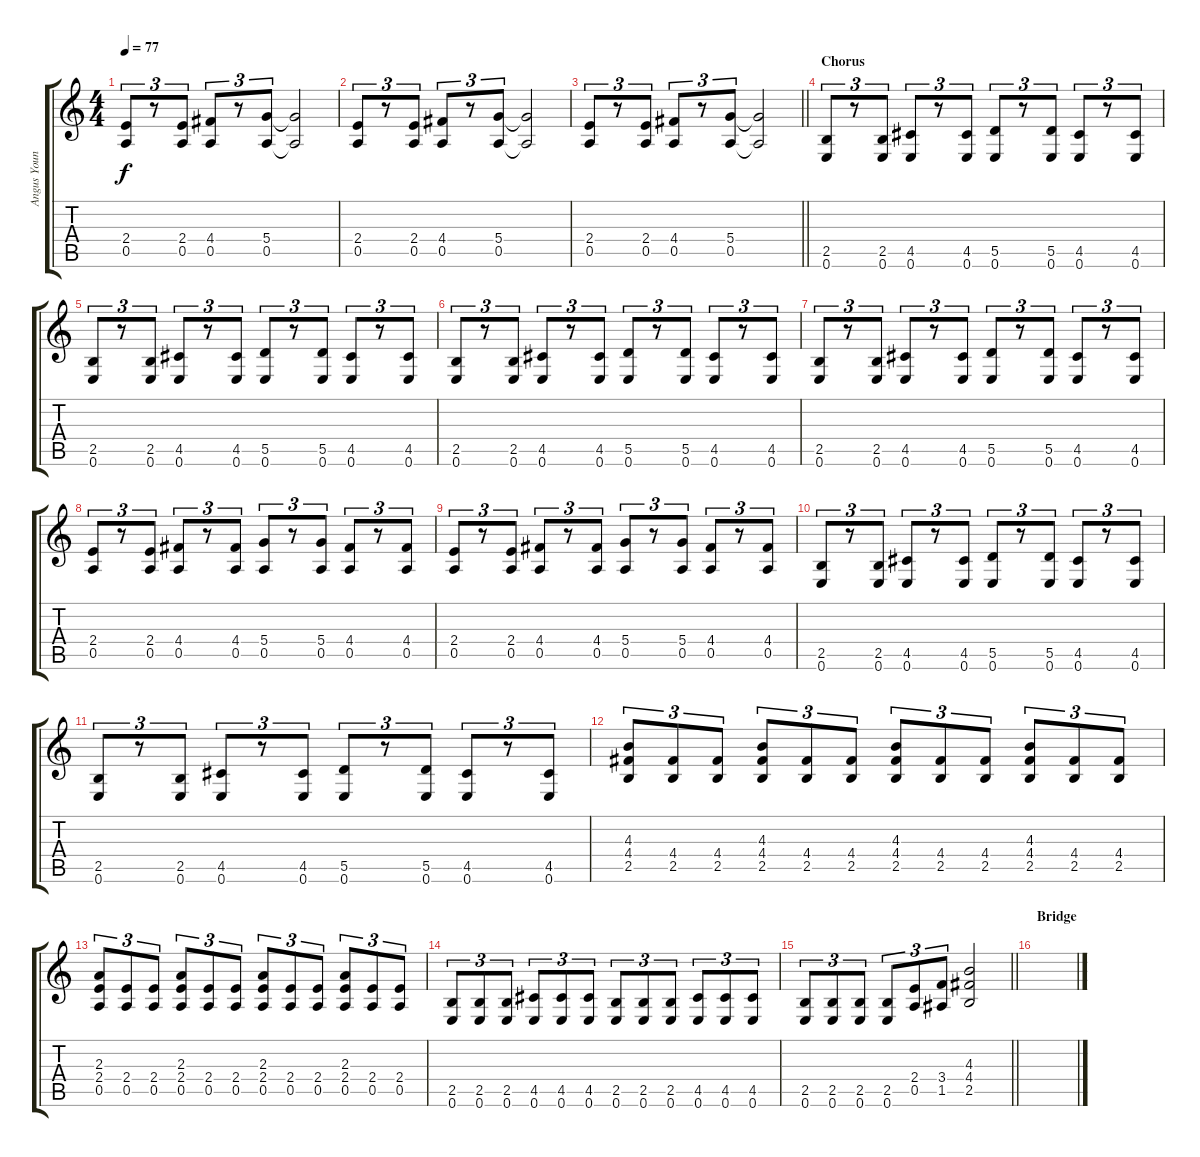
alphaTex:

\track ("Angus Young" "Angus Youn") {instrument distortionguitar}
\staff {score tabs}
\tuning (E4 B3 G3 D3 A2 E2) {hide}
\ts (4 4)
\tempo 77
\clef g2
\ks c
(2.4 0.5).8{tu (3 2) dy f} r.8{tu (3 2)} (2.4 0.5).8{tu (3 2)} (4.4 0.5).8{tu (3 2)} r.8{tu (3 2)} (5.4 0.5).8{tu (3 2)} (5.4{t} 0.5{t}).2 |
(2.4 0.5).8{tu (3 2) volume 15} r.8{tu (3 2)} (2.4 0.5).8{tu (3 2)} (4.4 0.5).8{tu (3 2)} r.8{tu (3 2)} (5.4 0.5).8{tu (3 2)} (5.4{t} 0.5{t}).2 |
\barLineRight lightlight
(2.4 0.5).8{tu (3 2)} r.8{tu (3 2)} (2.4 0.5).8{tu (3 2)} (4.4 0.5).8{tu (3 2)} r.8{tu (3 2)} (5.4 0.5).8{tu (3 2)} (5.4{t} 0.5{t}).2 |
\section ("" "Chorus")
(2.5 0.6).8{tu (3 2) volume 13 instrument distortionguitar} r.8{tu (3 2)} (2.5 0.6).8{tu (3 2)} (4.5 0.6).8{tu (3 2)} r.8{tu (3 2)} (4.5 0.6).8{tu (3 2)} (5.5 0.6).8{tu (3 2)} r.8{tu (3 2)} (5.5 0.6).8{tu (3 2)} (4.5 0.6).8{tu (3 2)} r.8{tu (3 2)} (4.5 0.6).8{tu (3 2)} |
(2.5 0.6).8{tu (3 2)} r.8{tu (3 2)} (2.5 0.6).8{tu (3 2)} (4.5 0.6).8{tu (3 2)} r.8{tu (3 2)} (4.5 0.6).8{tu (3 2)} (5.5 0.6).8{tu (3 2)} r.8{tu (3 2)} (5.5 0.6).8{tu (3 2)} (4.5 0.6).8{tu (3 2)} r.8{tu (3 2)} (4.5 0.6).8{tu (3 2)} |
(2.5 0.6).8{tu (3 2)} r.8{tu (3 2)} (2.5 0.6).8{tu (3 2)} (4.5 0.6).8{tu (3 2)} r.8{tu (3 2)} (4.5 0.6).8{tu (3 2)} (5.5 0.6).8{tu (3 2)} r.8{tu (3 2)} (5.5 0.6).8{tu (3 2)} (4.5 0.6).8{tu (3 2)} r.8{tu (3 2)} (4.5 0.6).8{tu (3 2)} |
(2.5 0.6).8{tu (3 2)} r.8{tu (3 2)} (2.5 0.6).8{tu (3 2)} (4.5 0.6).8{tu (3 2)} r.8{tu (3 2)} (4.5 0.6).8{tu (3 2)} (5.5 0.6).8{tu (3 2)} r.8{tu (3 2)} (5.5 0.6).8{tu (3 2)} (4.5 0.6).8{tu (3 2)} r.8{tu (3 2)} (4.5 0.6).8{tu (3 2)} |
(2.4 0.5).8{tu (3 2)} r.8{tu (3 2)} (2.4 0.5).8{tu (3 2)} (4.4 0.5).8{tu (3 2)} r.8{tu (3 2)} (4.4 0.5).8{tu (3 2)} (5.4 0.5).8{tu (3 2)} r.8{tu (3 2)} (5.4 0.5).8{tu (3 2)} (4.4 0.5).8{tu (3 2)} r.8{tu (3 2)} (4.4 0.5).8{tu (3 2)} |
(2.4 0.5).8{tu (3 2)} r.8{tu (3 2)} (2.4 0.5).8{tu (3 2)} (4.4 0.5).8{tu (3 2)} r.8{tu (3 2)} (4.4 0.5).8{tu (3 2)} (5.4 0.5).8{tu (3 2)} r.8{tu (3 2)} (5.4 0.5).8{tu (3 2)} (4.4 0.5).8{tu (3 2)} r.8{tu (3 2)} (4.4 0.5).8{tu (3 2)} |
(2.5 0.6).8{tu (3 2)} r.8{tu (3 2)} (2.5 0.6).8{tu (3 2)} (4.5 0.6).8{tu (3 2)} r.8{tu (3 2)} (4.5 0.6).8{tu (3 2)} (5.5 0.6).8{tu (3 2)} r.8{tu (3 2)} (5.5 0.6).8{tu (3 2)} (4.5 0.6).8{tu (3 2)} r.8{tu (3 2)} (4.5 0.6).8{tu (3 2)} |
(2.5 0.6).8{tu (3 2)} r.8{tu (3 2)} (2.5 0.6).8{tu (3 2)} (4.5 0.6).8{tu (3 2)} r.8{tu (3 2)} (4.5 0.6).8{tu (3 2)} (5.5 0.6).8{tu (3 2)} r.8{tu (3 2)} (5.5 0.6).8{tu (3 2)} (4.5 0.6).8{tu (3 2)} r.8{tu (3 2)} (4.5 0.6).8{tu (3 2)} |
(4.3 4.4 2.5).8{tu (3 2)} (4.4 2.5).8{tu (3 2)} (4.4 2.5).8{tu (3 2)} (4.3 4.4 2.5).8{tu (3 2)} (4.4 2.5).8{tu (3 2)} (4.4 2.5).8{tu (3 2)} (4.3 4.4 2.5).8{tu (3 2)} (4.4 2.5).8{tu (3 2)} (4.4 2.5).8{tu (3 2)} (4.3 4.4 2.5).8{tu (3 2)} (4.4 2.5).8{tu (3 2)} (4.4 2.5).8{tu (3 2)} |
(2.3 2.4 0.5).8{tu (3 2)} (2.4 0.5).8{tu (3 2)} (2.4 0.5).8{tu (3 2)} (2.3 2.4 0.5).8{tu (3 2)} (2.4 0.5).8{tu (3 2)} (2.4 0.5).8{tu (3 2)} (2.3 2.4 0.5).8{tu (3 2)} (2.4 0.5).8{tu (3 2)} (2.4 0.5).8{tu (3 2)} (2.3 2.4 0.5).8{tu (3 2)} (2.4 0.5).8{tu (3 2)} (2.4 0.5).8{tu (3 2)} |
(2.5 0.6).8{tu (3 2)} (2.5 0.6).8{tu (3 2)} (2.5 0.6).8{tu (3 2)} (4.5 0.6).8{tu (3 2)} (4.5 0.6).8{tu (3 2)} (4.5 0.6).8{tu (3 2)} (2.5 0.6).8{tu (3 2)} (2.5 0.6).8{tu (3 2)} (2.5 0.6).8{tu (3 2)} (4.5 0.6).8{tu (3 2)} (4.5 0.6).8{tu (3 2)} (4.5 0.6).8{tu (3 2)} |
\barLineRight lightlight
(2.5 0.6).8{tu (3 2)} (2.5 0.6).8{tu (3 2)} (2.5 0.6).8{tu (3 2)} (2.5 0.6).8{tu (3 2)} (2.4 0.5).8{tu (3 2)} (3.4 1.5).8{tu (3 2)} (4.3 4.4 2.5).2 |
\section ("" "Bridge")
